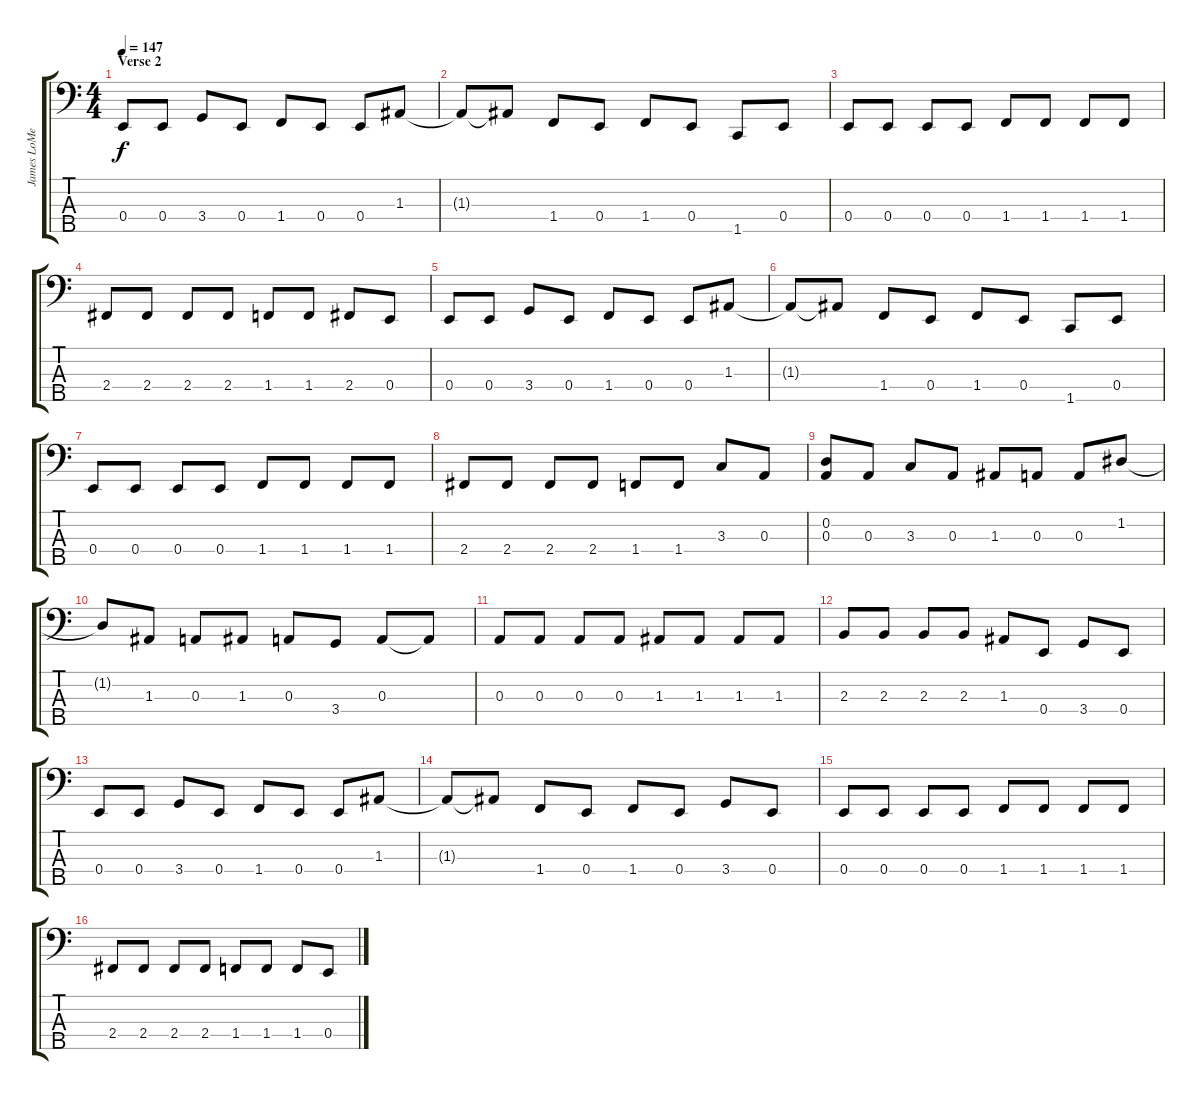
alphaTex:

\track ("James LoMenzo" "James LoMe") {instrument electricbasspick}
\staff {score tabs}
\tuning (G2 D2 A1 E1 B0) {hide}
\ts (4 4)
\section ("" "Verse 2")
\tempo 147
\clef f4
\ks c
0.4.8{dy f} 0.4.8 3.4.8 0.4.8 1.4.8 0.4.8 0.4.8 1.3.8 |
1.3{t}.8 1.3{t}.8 1.4.8 0.4.8 1.4.8 0.4.8 1.5.8 0.4.8 |
0.4.8 0.4.8 0.4.8 0.4.8 1.4.8 1.4.8 1.4.8 1.4.8 |
2.4.8 2.4.8 2.4.8 2.4.8 1.4.8 1.4.8 2.4.8 0.4.8 |
0.4.8 0.4.8 3.4.8 0.4.8 1.4.8 0.4.8 0.4.8 1.3.8 |
1.3{t}.8 1.3{t}.8 1.4.8 0.4.8 1.4.8 0.4.8 1.5.8 0.4.8 |
0.4.8 0.4.8 0.4.8 0.4.8 1.4.8 1.4.8 1.4.8 1.4.8 |
2.4.8 2.4.8 2.4.8 2.4.8 1.4.8 1.4.8 3.3.8 0.3.8 |
(0.2 0.3).8 0.3.8 3.3.8 0.3.8 1.3.8 0.3.8 0.3.8 1.2.8 |
1.2{t}.8 1.3.8 0.3.8 1.3.8 0.3.8 3.4.8 0.3.8 0.3{t}.8 |
0.3.8 0.3.8 0.3.8 0.3.8 1.3.8 1.3.8 1.3.8 1.3.8 |
2.3.8 2.3.8 2.3.8 2.3.8 1.3.8 0.4.8 3.4.8 0.4.8 |
0.4.8 0.4.8 3.4.8 0.4.8 1.4.8 0.4.8 0.4.8 1.3.8 |
1.3{t}.8 1.3{t}.8 1.4.8 0.4.8 1.4.8 0.4.8 3.4.8 0.4.8 |
0.4.8 0.4.8 0.4.8 0.4.8 1.4.8 1.4.8 1.4.8 1.4.8 |
2.4.8 2.4.8 2.4.8 2.4.8 1.4.8 1.4.8 1.4.8 0.4.8
